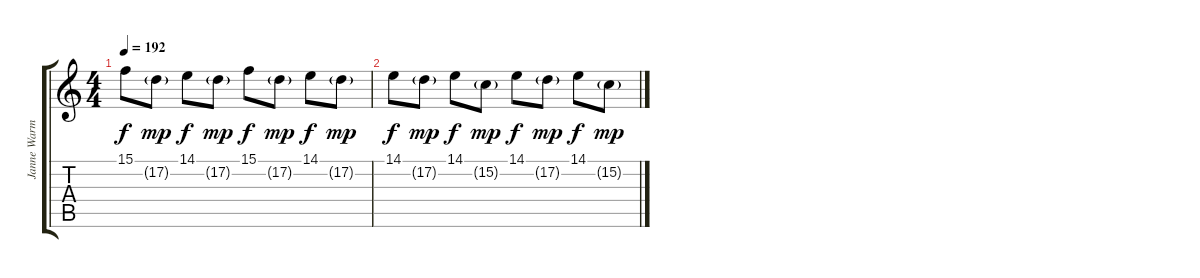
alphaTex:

\track ("Janne Warman" "Janne Warm") {instrument stringensemble1}
\staff {score tabs}
\tuning (D4 A3 F3 C3 G2 D2) {hide}
\ts (4 4)
\tempo 192
\clef g2
\ks c
15.1.8{dy f} 17.2{g}.8{dy mp} 14.1.8{dy f} 17.2{g}.8{dy mp} 15.1.8{dy f} 17.2{g}.8{dy mp} 14.1.8{dy f} 17.2{g}.8{dy mp} |
14.1.8{dy f} 17.2{g}.8{dy mp} 14.1.8{dy f} 15.2{g}.8{dy mp} 14.1.8{dy f} 17.2{g}.8{dy mp} 14.1.8{dy f} 15.2{g}.8{dy mp}
